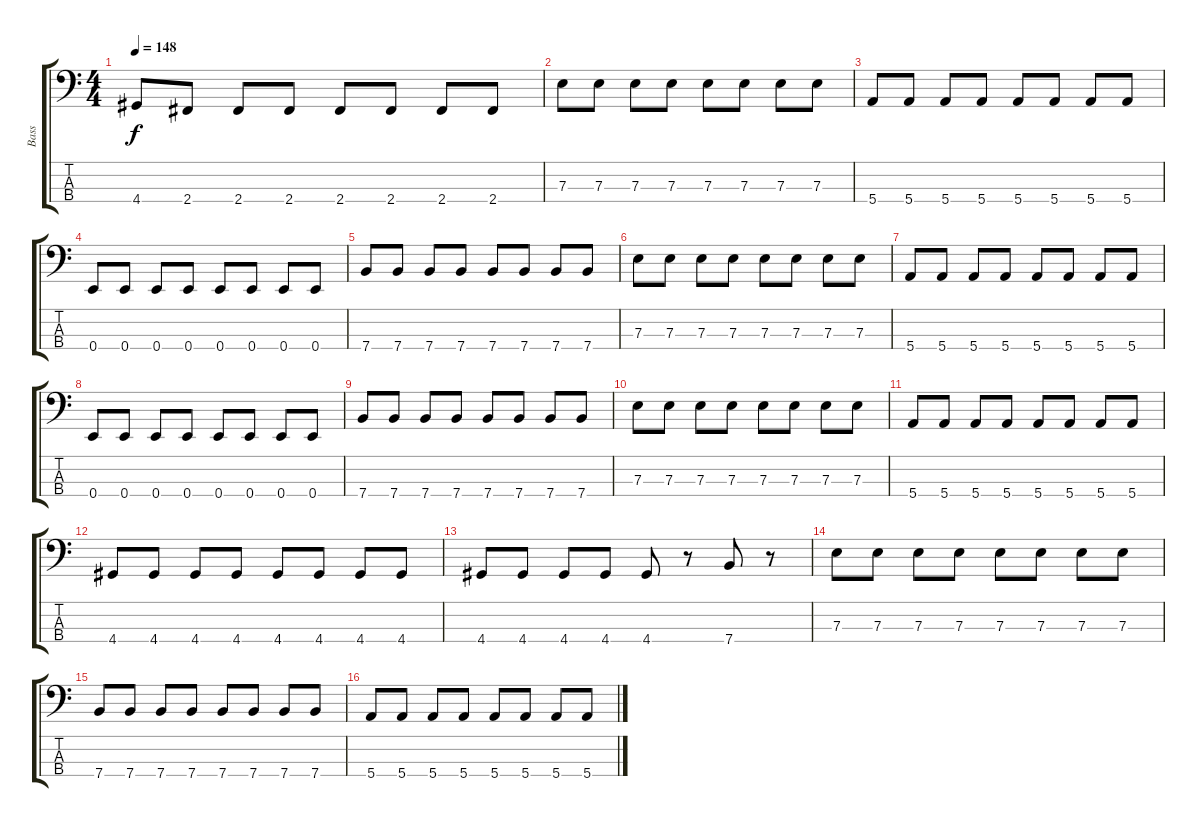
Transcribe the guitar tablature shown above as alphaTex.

\track ("Bass" "Bass") {instrument acousticbass}
\staff {score tabs}
\tuning (G2 D2 A1 E1) {hide}
\ts (4 4)
\tempo 148
\clef f4
\ks c
4.4.8{dy f} 2.4.8 2.4.8 2.4.8 2.4.8 2.4.8 2.4.8 2.4.8 |
7.3.8 7.3.8 7.3.8 7.3.8 7.3.8 7.3.8 7.3.8 7.3.8 |
5.4.8 5.4.8 5.4.8 5.4.8 5.4.8 5.4.8 5.4.8 5.4.8 |
0.4.8 0.4.8 0.4.8 0.4.8 0.4.8 0.4.8 0.4.8 0.4.8 |
7.4.8 7.4.8 7.4.8 7.4.8 7.4.8 7.4.8 7.4.8 7.4.8 |
7.3.8 7.3.8 7.3.8 7.3.8 7.3.8 7.3.8 7.3.8 7.3.8 |
5.4.8 5.4.8 5.4.8 5.4.8 5.4.8 5.4.8 5.4.8 5.4.8 |
0.4.8 0.4.8 0.4.8 0.4.8 0.4.8 0.4.8 0.4.8 0.4.8 |
7.4.8 7.4.8 7.4.8 7.4.8 7.4.8 7.4.8 7.4.8 7.4.8 |
7.3.8 7.3.8 7.3.8 7.3.8 7.3.8 7.3.8 7.3.8 7.3.8 |
5.4.8 5.4.8 5.4.8 5.4.8 5.4.8 5.4.8 5.4.8 5.4.8 |
4.4.8 4.4.8 4.4.8 4.4.8 4.4.8 4.4.8 4.4.8 4.4.8 |
4.4.8 4.4.8 4.4.8 4.4.8 4.4.8 r.8 7.4.8 r.8 |
7.3.8 7.3.8 7.3.8 7.3.8 7.3.8 7.3.8 7.3.8 7.3.8 |
7.4.8 7.4.8 7.4.8 7.4.8 7.4.8 7.4.8 7.4.8 7.4.8 |
5.4.8 5.4.8 5.4.8 5.4.8 5.4.8 5.4.8 5.4.8 5.4.8
